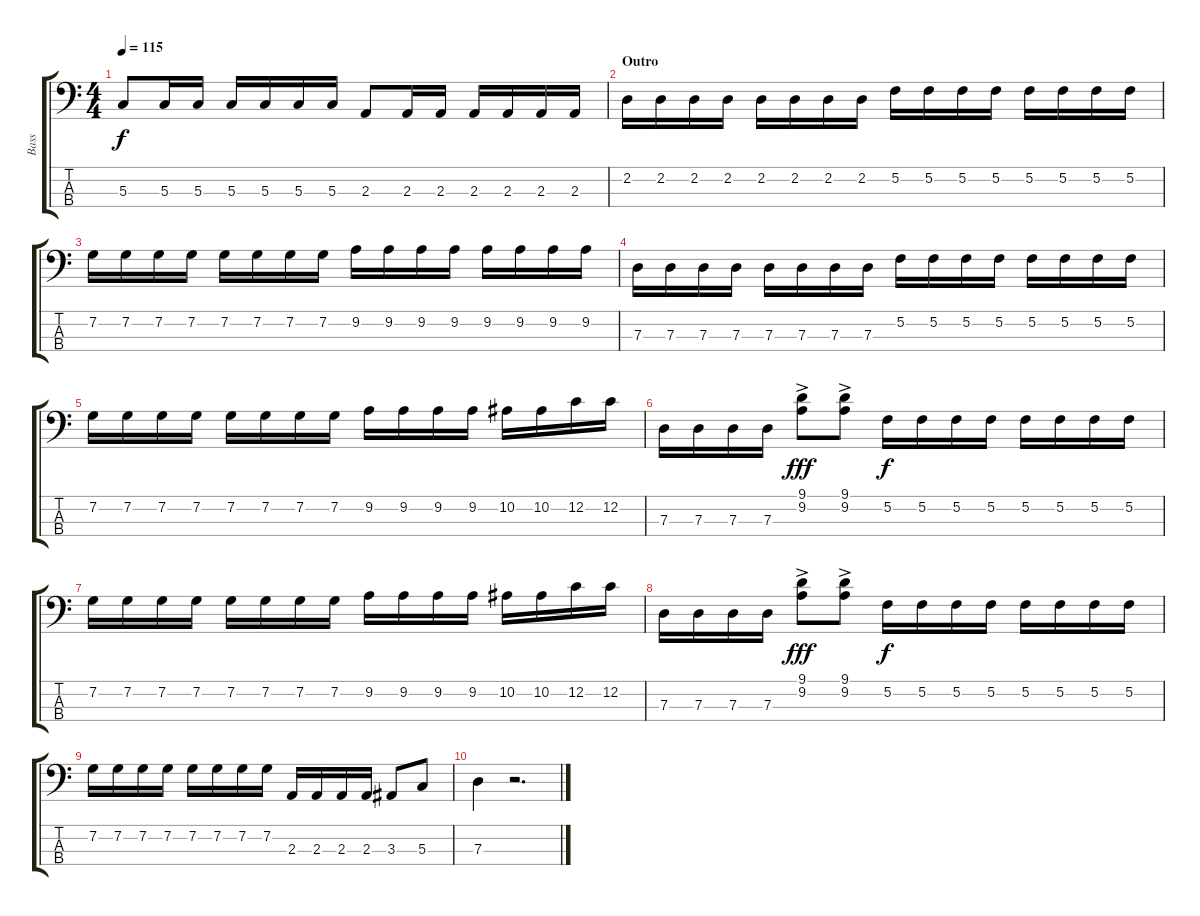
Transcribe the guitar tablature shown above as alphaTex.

\track ("Bass" "Bass") {instrument electricbassfinger}
\staff {score tabs}
\tuning (F2 C2 G1 D1) {hide}
\ts (4 4)
\tempo 115
\clef f4
\ks c
5.3.8{dy f} 5.3.16 5.3.16 5.3.16 5.3.16 5.3.16 5.3.16 2.3.8 2.3.16 2.3.16 2.3.16 2.3.16 2.3.16 2.3.16 |
\section ("" "Outro")
2.2.16 2.2.16 2.2.16 2.2.16 2.2.16 2.2.16 2.2.16 2.2.16 5.2.16 5.2.16 5.2.16 5.2.16 5.2.16 5.2.16 5.2.16 5.2.16 |
7.2.16 7.2.16 7.2.16 7.2.16 7.2.16 7.2.16 7.2.16 7.2.16 9.2.16 9.2.16 9.2.16 9.2.16 9.2.16 9.2.16 9.2.16 9.2.16 |
7.3.16 7.3.16 7.3.16 7.3.16 7.3.16 7.3.16 7.3.16 7.3.16 5.2.16 5.2.16 5.2.16 5.2.16 5.2.16 5.2.16 5.2.16 5.2.16 |
7.2.16 7.2.16 7.2.16 7.2.16 7.2.16 7.2.16 7.2.16 7.2.16 9.2.16 9.2.16 9.2.16 9.2.16 10.2.16 10.2.16 12.2.16 12.2.16 |
7.3.16 7.3.16 7.3.16 7.3.16 (9.1{ac} 9.2).8{dy fff} (9.1{ac} 9.2).8 5.2.16{dy f} 5.2.16 5.2.16 5.2.16 5.2.16 5.2.16 5.2.16 5.2.16 |
7.2.16 7.2.16 7.2.16 7.2.16 7.2.16 7.2.16 7.2.16 7.2.16 9.2.16 9.2.16 9.2.16 9.2.16 10.2.16 10.2.16 12.2.16 12.2.16 |
7.3.16 7.3.16 7.3.16 7.3.16 (9.1 9.2{ac}).8{dy fff} (9.1 9.2{ac}).8 5.2.16{dy f} 5.2.16 5.2.16 5.2.16 5.2.16 5.2.16 5.2.16 5.2.16 |
7.2.16 7.2.16 7.2.16 7.2.16 7.2.16 7.2.16 7.2.16 7.2.16 2.3.16 2.3.16 2.3.16 2.3.16 3.3.8 5.3.8 |
7.3.4 r.2{d}
